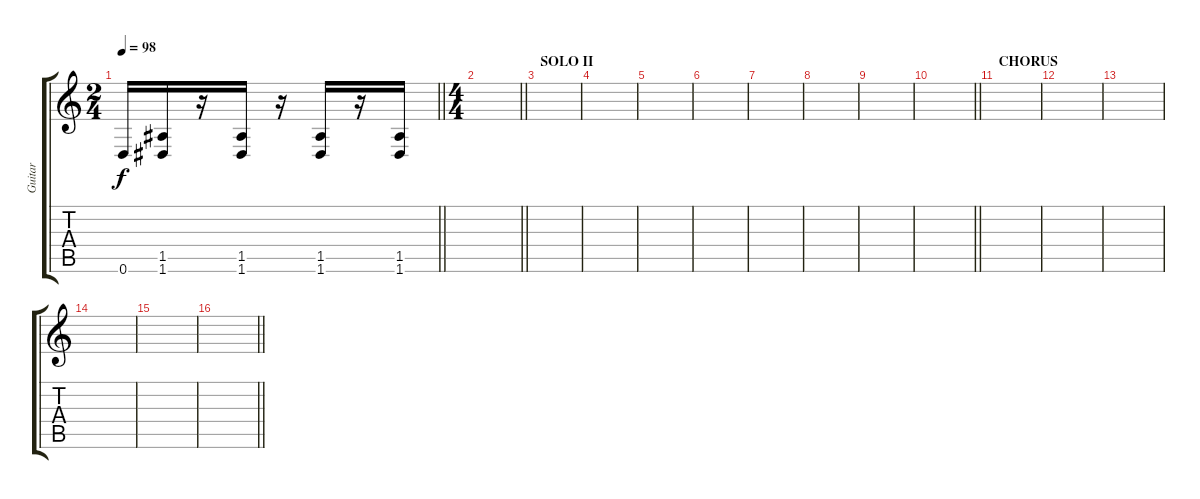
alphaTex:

\track ("Guitar" "Guitar") {instrument distortionguitar}
\staff {score tabs}
\tuning (E4 B3 G3 D3 A2 D2) {hide}
\ts (2 4)
\tempo 98
\clef g2
\barLineRight lightlight
\ks c
0.6.16{dy f} (1.5 1.6).16 r.16 (1.5 1.6).16 r.16 (1.5 1.6).16 r.16 (1.5 1.6).16 |
\ts (4 4)
\barLineRight lightlight
|
\section ("" "SOLO II")
|
|
|
|
|
|
|
\barLineRight lightlight
|
\section ("" "CHORUS")
|
|
|
|
|
\barLineRight lightlight
